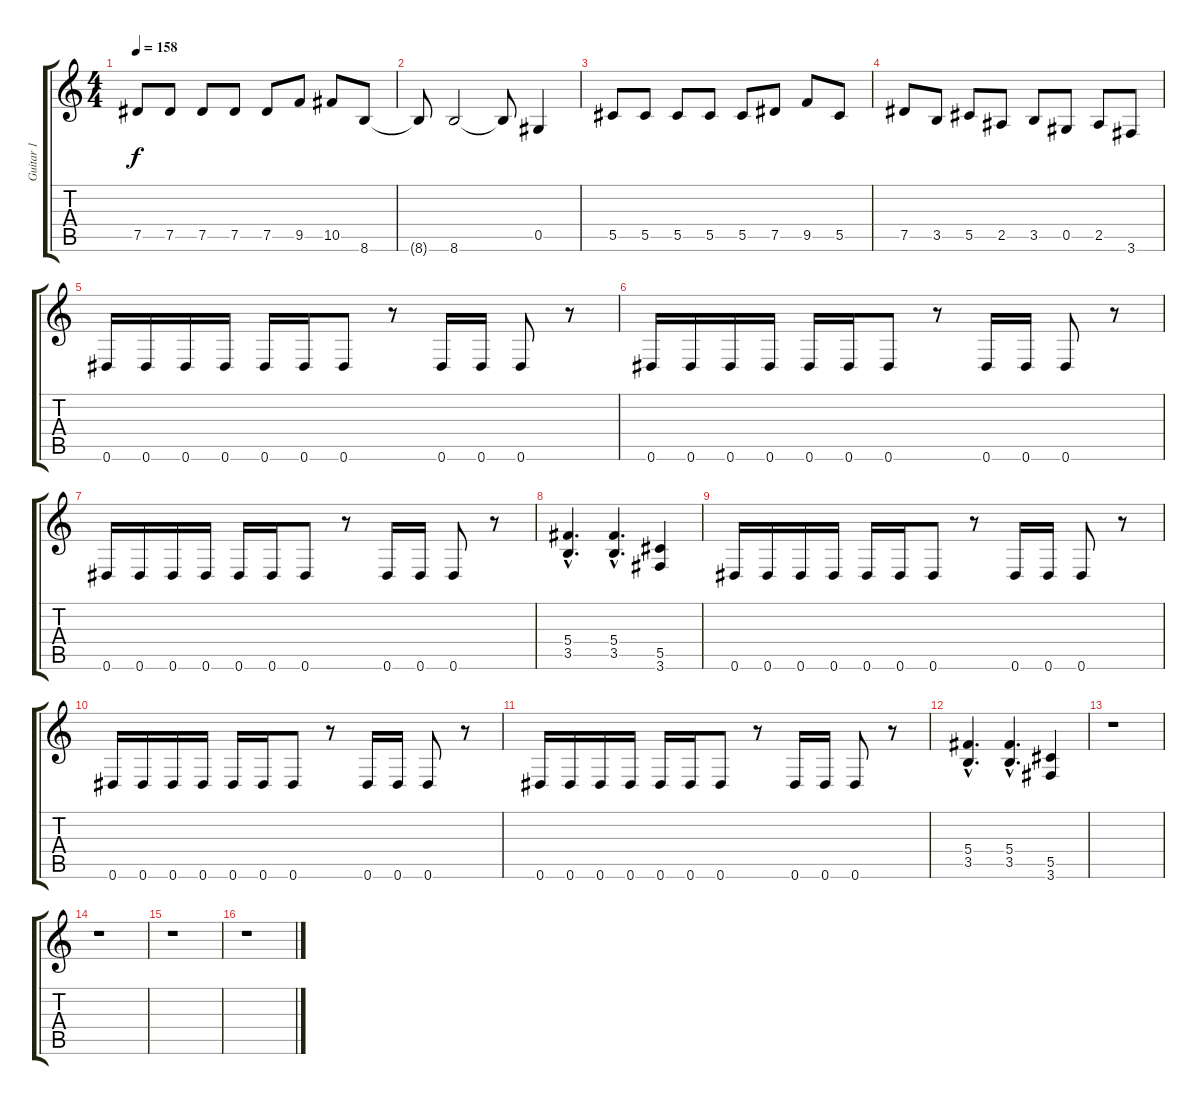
\track ("Guitar 1" "Guitar 1") {instrument distortionguitar}
\staff {score tabs}
\tuning (Eb4 Bb3 Gb3 Db3 Ab2 Eb2) {hide}
\ts (4 4)
\tempo 158
\clef g2
\ks c
7.5.8{dy f} 7.5.8 7.5.8 7.5.8 7.5.8 9.5.8 10.5.8 8.6.8 |
8.6{t}.8 8.6.2 8.6{t}.8 0.5.4 |
5.5.8 5.5.8 5.5.8 5.5.8 5.5.8 7.5.8 9.5.8 5.5.8 |
7.5.8 3.5.8 5.5.8 2.5.8 3.5.8 0.5.8 2.5.8 3.6.8 |
0.6.16 0.6.16 0.6.16 0.6.16 0.6.16 0.6.16 0.6.8 r.8 0.6.16 0.6.16 0.6.8 r.8 |
0.6.16 0.6.16 0.6.16 0.6.16 0.6.16 0.6.16 0.6.8 r.8 0.6.16 0.6.16 0.6.8 r.8 |
0.6.16 0.6.16 0.6.16 0.6.16 0.6.16 0.6.16 0.6.8 r.8 0.6.16 0.6.16 0.6.8 r.8 |
(5.4{hac} 3.5{hac}).4{d} (5.4{hac} 3.5{hac}).4{d} (5.5 3.6).4 |
0.6.16 0.6.16 0.6.16 0.6.16 0.6.16 0.6.16 0.6.8 r.8 0.6.16 0.6.16 0.6.8 r.8 |
0.6.16 0.6.16 0.6.16 0.6.16 0.6.16 0.6.16 0.6.8 r.8 0.6.16 0.6.16 0.6.8 r.8 |
0.6.16 0.6.16 0.6.16 0.6.16 0.6.16 0.6.16 0.6.8 r.8 0.6.16 0.6.16 0.6.8 r.8 |
(5.4{hac} 3.5{hac}).4{d} (5.4{hac} 3.5{hac}).4{d} (5.5 3.6).4 |
r.1 |
r.1 |
r.1 |
r.1
